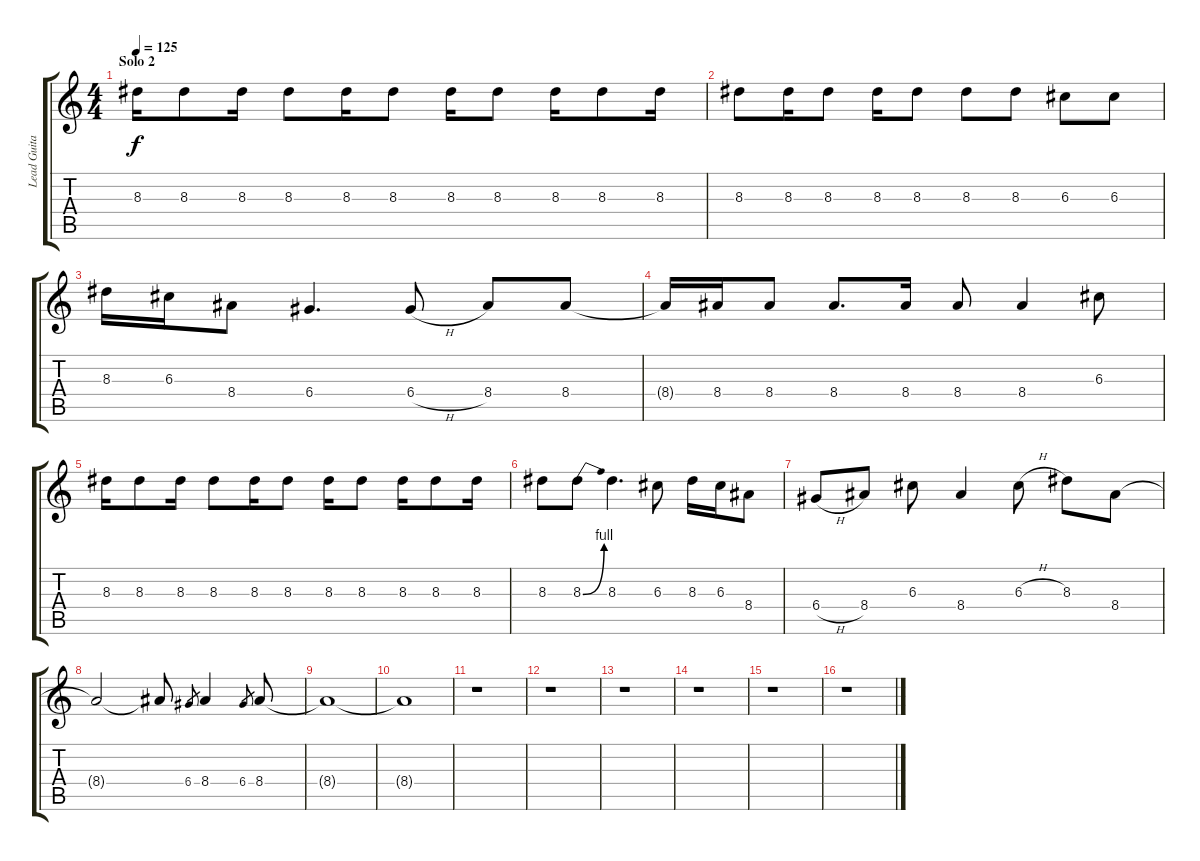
\track ("Lead Guitar" "Lead Guita") {instrument distortionguitar}
\staff {score tabs}
\tuning (E4 B3 G3 D3 A2 E2) {hide}
\ts (4 4)
\section ("" "Solo 2")
\tempo 125
\clef g2
\ks c
8.3.16{dy f} 8.3.8 8.3.16 8.3.8 8.3.16 8.3.8 8.3.16 8.3.8 8.3.16 8.3.8 8.3.16 |
8.3.8 8.3.16 8.3.8 8.3.16 8.3.8 8.3.8 8.3.8 6.3.8 6.3.8 |
8.3.16 6.3.16 8.4.8 6.4.4{d} 6.4{h}.8 8.4.8 8.4.8 |
8.4{t}.16 8.4.16 8.4.8 8.4.8{d} 8.4.16 8.4.8 8.4.4 6.3.8 |
8.3.16 8.3.8 8.3.16 8.3.8 8.3.16 8.3.8 8.3.16 8.3.8 8.3.16 8.3.8 8.3.16 |
8.3.8 8.3{be (bend 0 0 60 4)}.8 8.3.4{d} 6.3.8 8.3.16 6.3.16 8.4.8 |
6.4{h}.8 8.4.8 6.3.8 8.4.4 6.3{h}.8 8.3.8 8.4.8 |
8.4{t}.2 8.4{t}.8 6.4.8{gr} 8.4.4 6.4.8{gr} 8.4.8 |
8.4{t}.1 |
8.4{t}.1 |
r.1 |
r.1 |
r.1 |
r.1 |
r.1 |
r.1
